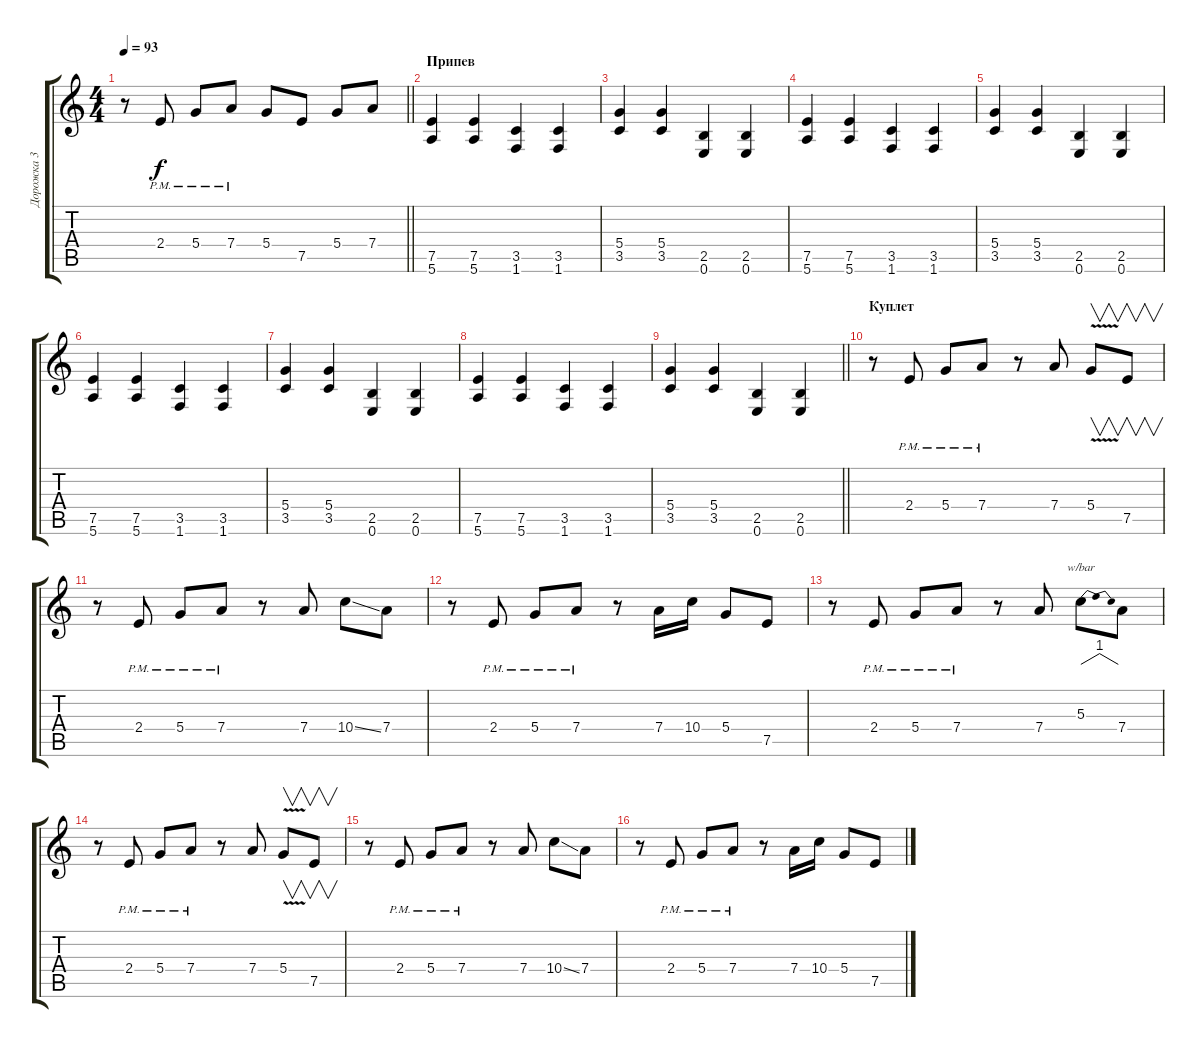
\track ("Дорожка 3" "Дорожка 3") {instrument distortionguitar}
\staff {score tabs}
\tuning (E4 B3 G3 D3 A2 E2) {hide}
\ts (4 4)
\tempo 93
\clef g2
\barLineRight lightlight
\ks c
r.8{dy f} 2.4{pm}.8 5.4{pm}.8 7.4{pm}.8 5.4.8 7.5.8 5.4.8 7.4.8 |
\section ("" "Припев")
(7.5 5.6).4 (7.5 5.6).4 (3.5 1.6).4 (3.5 1.6).4 |
(5.4 3.5).4 (5.4 3.5).4 (2.5 0.6).4 (2.5 0.6).4 |
(7.5 5.6).4 (7.5 5.6).4 (3.5 1.6).4 (3.5 1.6).4 |
(5.4 3.5).4 (5.4 3.5).4 (2.5 0.6).4 (2.5 0.6).4 |
(7.5 5.6).4 (7.5 5.6).4 (3.5 1.6).4 (3.5 1.6).4 |
(5.4 3.5).4 (5.4 3.5).4 (2.5 0.6).4 (2.5 0.6).4 |
(7.5 5.6).4 (7.5 5.6).4 (3.5 1.6).4 (3.5 1.6).4 |
\barLineRight lightlight
(5.4 3.5).4 (5.4 3.5).4 (2.5 0.6).4 (2.5 0.6).4 |
\section ("" "Куплет")
r.8 2.4{pm}.8 5.4{pm}.8 7.4{pm}.8 r.8 7.4.8 5.4{v}.8{v} 7.5.8{v} |
r.8 2.4{pm}.8 5.4{pm}.8 7.4{pm}.8 r.8 7.4.8 10.4{ss}.8 7.4.8 |
r.8 2.4{pm}.8 5.4{pm}.8 7.4{pm}.8 r.8 7.4.16 10.4.16 5.4.8 7.5.8 |
r.8 2.4{pm}.8 5.4{pm}.8 7.4{pm}.8 r.8 7.4.8 5.3.8{tbe (dip default 0 0 30 4 60 0)} 7.4.8 |
r.8 2.4{pm}.8 5.4{pm}.8 7.4{pm}.8 r.8 7.4.8 5.4{v}.8{v} 7.5.8{v} |
r.8 2.4{pm}.8 5.4{pm}.8 7.4{pm}.8 r.8 7.4.8 10.4{ss}.8 7.4.8 |
r.8 2.4{pm}.8 5.4{pm}.8 7.4{pm}.8 r.8 7.4.16 10.4.16 5.4.8 7.5.8
